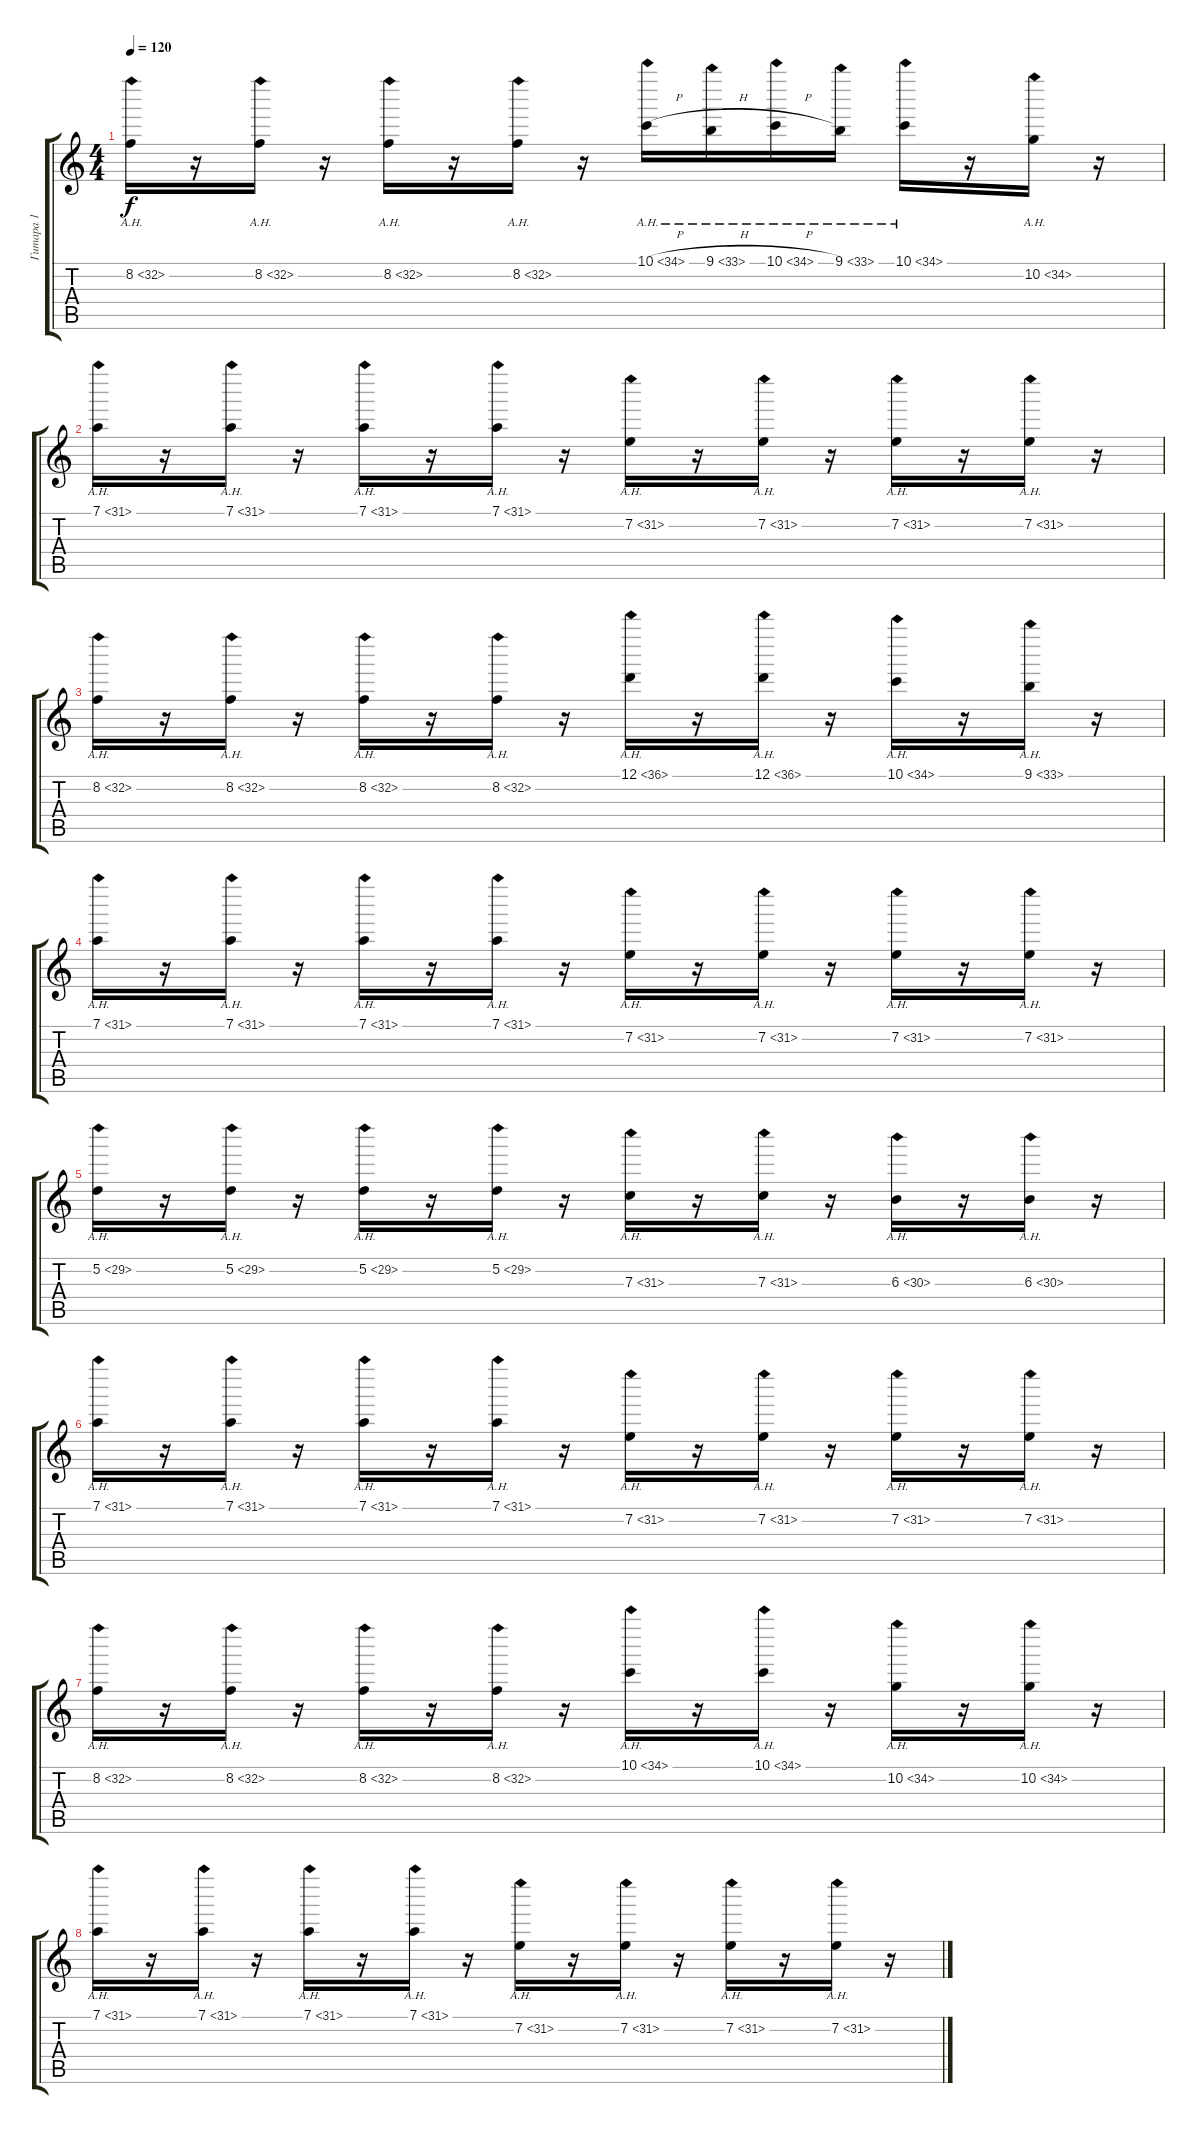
\track ("Гитара 1" "Гитара 1") {instrument overdrivenguitar}
\staff {score tabs}
\tuning (D4 A3 F3 C3 G2 D2) {hide}
\ts (4 4)
\tempo 120
\clef g2
\ks c
8.2{ah 24}.16{dy f} r.16 8.2{ah 24}.16 r.16 8.2{ah 24}.16 r.16 8.2{ah 24}.16 r.16 10.1{ah 24 h}.16 9.1{ah 24 h}.16 10.1{ah 24 h}.16 9.1{ah 24}.16 10.1{ah 24}.16 r.16 10.2{ah 24}.16 r.16 |
7.1{ah 24}.16 r.16 7.1{ah 24}.16 r.16 7.1{ah 24}.16 r.16 7.1{ah 24}.16 r.16 7.2{ah 24}.16 r.16 7.2{ah 24}.16 r.16 7.2{ah 24}.16 r.16 7.2{ah 24}.16 r.16 |
8.2{ah 24}.16 r.16 8.2{ah 24}.16 r.16 8.2{ah 24}.16 r.16 8.2{ah 24}.16 r.16 12.1{ah 24}.16 r.16 12.1{ah 24}.16 r.16 10.1{ah 24}.16 r.16 9.1{ah 24}.16 r.16 |
7.1{ah 24}.16 r.16 7.1{ah 24}.16 r.16 7.1{ah 24}.16 r.16 7.1{ah 24}.16 r.16 7.2{ah 24}.16 r.16 7.2{ah 24}.16 r.16 7.2{ah 24}.16 r.16 7.2{ah 24}.16 r.16 |
5.2{ah 24}.16 r.16 5.2{ah 24}.16 r.16 5.2{ah 24}.16 r.16 5.2{ah 24}.16 r.16 7.3{ah 24}.16 r.16 7.3{ah 24}.16 r.16 6.3{ah 24}.16 r.16 6.3{ah 24}.16 r.16 |
7.1{ah 24}.16 r.16 7.1{ah 24}.16 r.16 7.1{ah 24}.16 r.16 7.1{ah 24}.16 r.16 7.2{ah 24}.16 r.16 7.2{ah 24}.16 r.16 7.2{ah 24}.16 r.16 7.2{ah 24}.16 r.16 |
8.2{ah 24}.16 r.16 8.2{ah 24}.16 r.16 8.2{ah 24}.16 r.16 8.2{ah 24}.16 r.16 10.1{ah 24}.16 r.16 10.1{ah 24}.16 r.16 10.2{ah 24}.16 r.16 10.2{ah 24}.16 r.16 |
7.1{ah 24}.16 r.16 7.1{ah 24}.16 r.16 7.1{ah 24}.16 r.16 7.1{ah 24}.16 r.16 7.2{ah 24}.16 r.16 7.2{ah 24}.16 r.16 7.2{ah 24}.16 r.16 7.2{ah 24}.16 r.16
